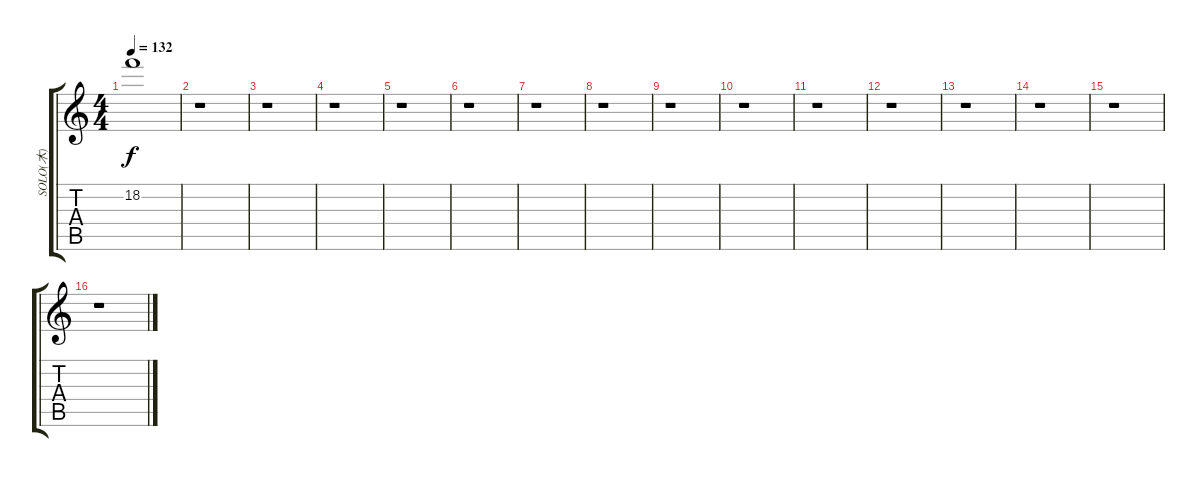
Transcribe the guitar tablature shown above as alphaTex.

\track ("SOLO(木)" "SOLO(木)") {instrument acousticguitarsteel}
\staff {score tabs}
\tuning (E4 B3 G3 D3 A2 E2) {hide}
\ts (4 4)
\tempo 132
\clef g2
\ks c
18.2{t}.1{dy f} |
r.1 |
r.1 |
r.1 |
r.1 |
r.1 |
r.1 |
r.1 |
r.1 |
r.1 |
r.1 |
r.1 |
r.1 |
r.1 |
r.1 |
r.1
